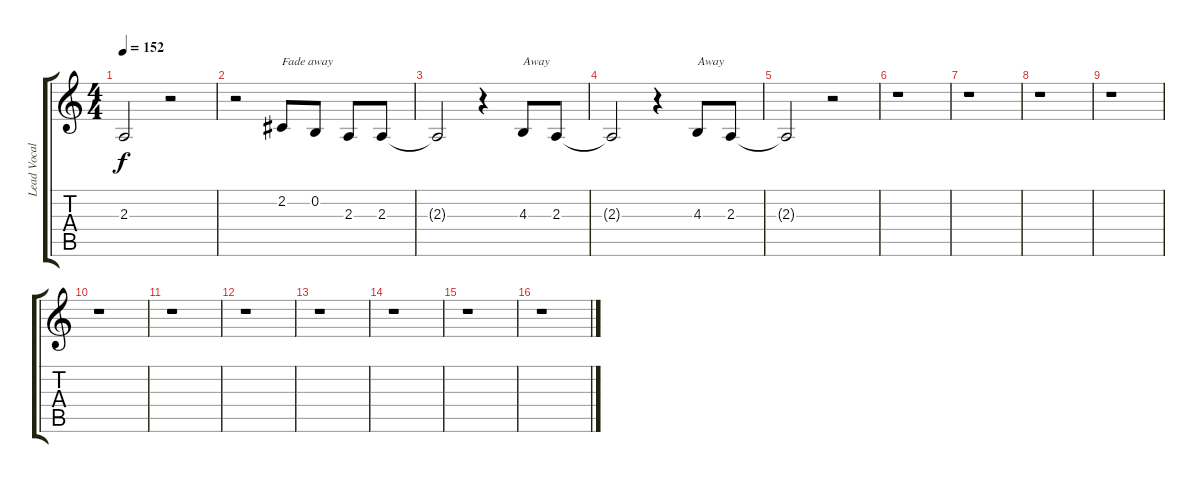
\track ("Lead Vocals" "Lead Vocal") {instrument tenorsax}
\staff {score tabs}
\tuning (E4 B3 G3 D3 A2 E2) {hide}
\ts (4 4)
\tempo 152
\clef g2
\ks c
2.3{t}.2{dy f} r.2 |
r.2 2.2.8{txt "Fade away"} 0.2.8 2.3.8 2.3.8 |
2.3{t}.2 r.4 4.3.8{txt "Away"} 2.3.8 |
2.3{t}.2 r.4 4.3.8{txt "Away"} 2.3.8 |
2.3{t}.2 r.2 |
r.1 |
r.1 |
r.1 |
r.1 |
r.1 |
r.1 |
r.1 |
r.1 |
r.1 |
r.1 |
r.1
